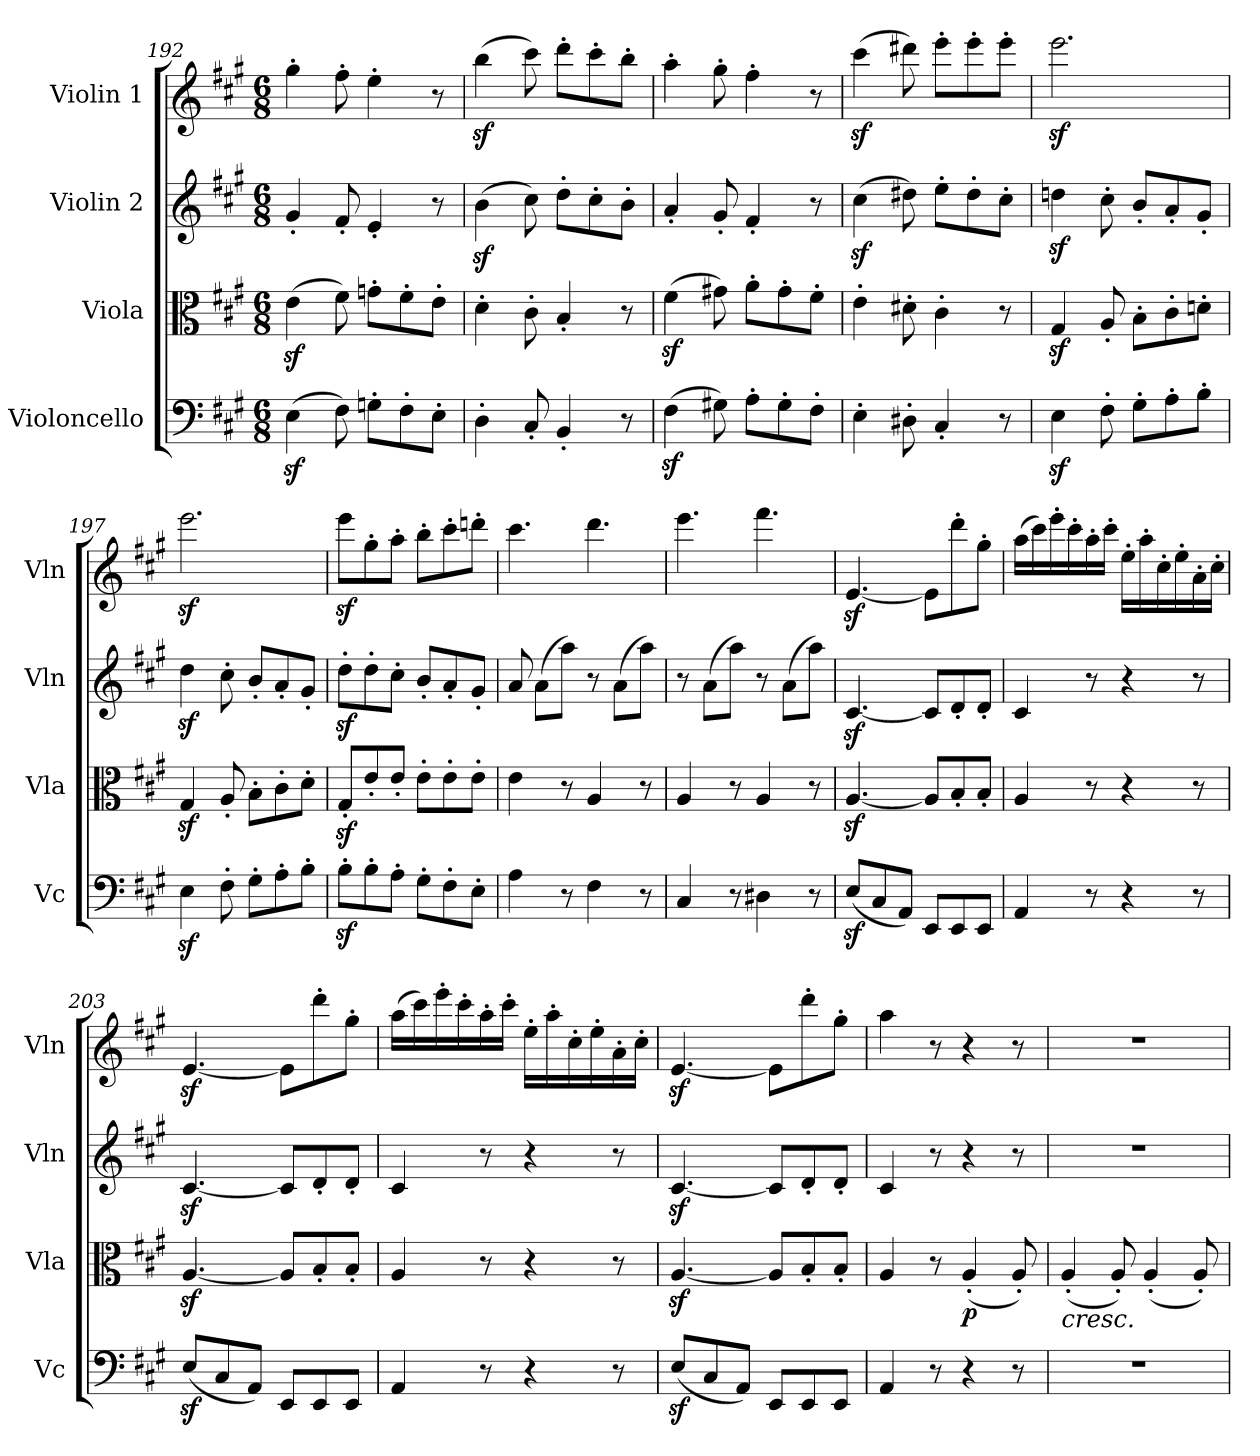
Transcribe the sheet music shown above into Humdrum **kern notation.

**kern	**kern	**dynam	**kern	**kern
*part4	*part3	*part3	*part2	*part1
*staff4	*staff3	*staff3	*staff2	*staff1
*I"Violoncello	*I"Viola	*	*I"Violin 2	*I"Violin 1
*I'Vc	*I'Vla	*	*I'Vln	*I'Vln
*clefF4	*clefC3	*	*clefG2	*clefG2
*k[f#c#g#]	*k[f#c#g#]	*	*k[f#c#g#]	*k[f#c#g#]
*M6/8	*M6/8	*	*M6/8	*M6/8
=192	=192	=192	=192	=192
(4Ez<\	(4ez<\	.	4g#'/	4gg#'\
8F#\)	8f#\)	.	8f#'/	8ff#'\
8Gn'\L	8gn'\L	.	4e'/	4ee'\
8F#'\	8f#'\	.	.	.
8E'\J	8e'\J	.	8r	8r
=193	=193	=193	=193	=193
4D'\	4d'\	.	(4bz<\	(4bbz<\
8C#'/	8c#'\	.	8cc#\)	8ccc#\)
4BB'/	4B'/	.	8dd'\L	8ddd'\L
.	.	.	8cc#'\	8ccc#'\
8r	8r	.	8b'\J	8bb'\J
!!LO:LB:g=z
=194	=194	=194	=194	=194
(4F#z<\	(4f#z<\	.	4a'/	4aa'\
8G#X\)	8g#X\)	.	8g#'/	8gg#'\
8A'\L	8a'\L	.	4f#'/	4ff#'\
8G#'\	8g#'\	.	.	.
8F#'\J	8f#'\J	.	8r	8r
=195	=195	=195	=195	=195
4E'\	4e'\	.	(4cc#z<\	(4ccc#z<\
8D#X'\	8d#X'\	.	8dd#X\)	8ddd#X\)
4C#'/	4c#'\	.	8ee'\L	8eee'\L
.	.	.	8dd#'\	8eee'\
8r	8r	.	8cc#'\J	8eee'\J
!!LO:PB:g=z
=196	=196	=196	=196	=196
4Ez<\	4G#z</	.	4ddnz<\	2.eeez<\
8F#'\	8A'/	.	8cc#'\	.
8G#'\L	8B'\L	.	8b'/L	.
8A'\	8c#'\	.	8a'/	.
8B'\J	8dn'\J	.	8g#'/J	.
=197	=197	=197	=197	=197
4Ez<\	4G#z</	.	4ddz<\	2.eeez<\
8F#'\	8A'/	.	8cc#'\	.
8G#'\L	8B'\L	.	8b'/L	.
8A'\	8c#'\	.	8a'/	.
8B'\J	8d'\J	.	8g#'/J	.
=198	=198	=198	=198	=198
8Bz<'\L	8G#z<'/L	.	8ddz<'\L	8eeez<\L
8B'\	8e'/	.	8dd'\	8gg#'\
8A'\J	8e'/J	.	8cc#'\J	8aa'\J
8G#'\L	8e'\L	.	8b'/L	8bb'\L
8F#'\	8e'\	.	8a'/	8ccc#'\
8E'\J	8e'\J	.	8g#'/J	8dddn'\J
=199	=199	=199	=199	=199
4A\	4e\	.	8a/	4.ccc#\
.	.	.	(8a\L	.
8r	8r	.	8aa\J)	.
4F#\	4A/	.	8r	4.ddd\
.	.	.	(8a\L	.
8r	8r	.	8aa\J)	.
=200	=200	=200	=200	=200
4C#/	4A/	.	8r	4.eee\
.	.	.	(8a\L	.
8r	8r	.	8aa\J)	.
4D#X\	4A/	.	8r	4.fff#\
.	.	.	(8a\L	.
8r	8r	.	8aa\J)	.
=201	=201	=201	=201	=201
(8Ez</L	[4.Az</	.	[4.c#z</	[4.ez</
8C#/	.	.	.	.
8AA/J)	.	.	.	.
8EE/L	8A/L]	.	8c#/L]	8e\L]
8EE/	8B'/	.	8d'/	8ddd'\
8EE/J	8B'/J	.	8d'/J	8gg#'\J
!!LO:LB:g=z
=202	=202	=202	=202	=202
4AA/	4A/	.	4c#/	(16aa\LL
.	.	.	.	16ccc#\)
.	.	.	.	16eee'\
.	.	.	.	16ccc#'\
8r	8r	.	8r	16aa'\
.	.	.	.	16ccc#'\JJ
4r	4r	.	4r	16ee'\LL
.	.	.	.	16aa'\
.	.	.	.	16cc#'\
.	.	.	.	16ee'\
8r	8r	.	8r	16a'\
.	.	.	.	16cc#'\JJ
=203	=203	=203	=203	=203
(8Ez</L	[4.Az</	.	[4.c#z</	[4.ez</
8C#/	.	.	.	.
8AA/J)	.	.	.	.
8EE/L	8A/L]	.	8c#/L]	8e\L]
8EE/	8B'/	.	8d'/	8ddd'\
8EE/J	8B'/J	.	8d'/J	8gg#'\J
!!LO:LB:g=z
=204	=204	=204	=204	=204
4AA/	4A/	.	4c#/	(16aa\LL
.	.	.	.	16ccc#\)
.	.	.	.	16eee'\
.	.	.	.	16ccc#'\
8r	8r	.	8r	16aa'\
.	.	.	.	16ccc#'\JJ
4r	4r	.	4r	16ee'\LL
.	.	.	.	16aa'\
.	.	.	.	16cc#'\
.	.	.	.	16ee'\
8r	8r	.	8r	16a'\
.	.	.	.	16cc#'\JJ
=205	=205	=205	=205	=205
(8Ez</L	[4.Az</	.	[4.c#z</	[4.ez</
8C#/	.	.	.	.
8AA/J)	.	.	.	.
8EE/L	8A/L]	.	8c#/L]	8e\L]
8EE/	8B'/	.	8d'/	8ddd'\
8EE/J	8B'/J	.	8d'/J	8gg#'\J
=206	=206	=206	=206	=206
4AA/	4A/	.	4c#/	4aa\
8r	8r	.	8r	8r
!	!	!LO:DY:b	!	!
4r	(4A'/	p	4r	4r
8r	8A'/)	.	8r	8r
=207	=207	=207	=207	=207
!	!LO:TX:b:i:t=cresc.	!	!	!
2.r	(4A'/	.	2.r	2.r
.	8A'/)	.	.	.
.	(4A'/	.	.	.
.	8A'/)	.	.	.
=	=	=	=	=
*-	*-	*-	*-	*-
